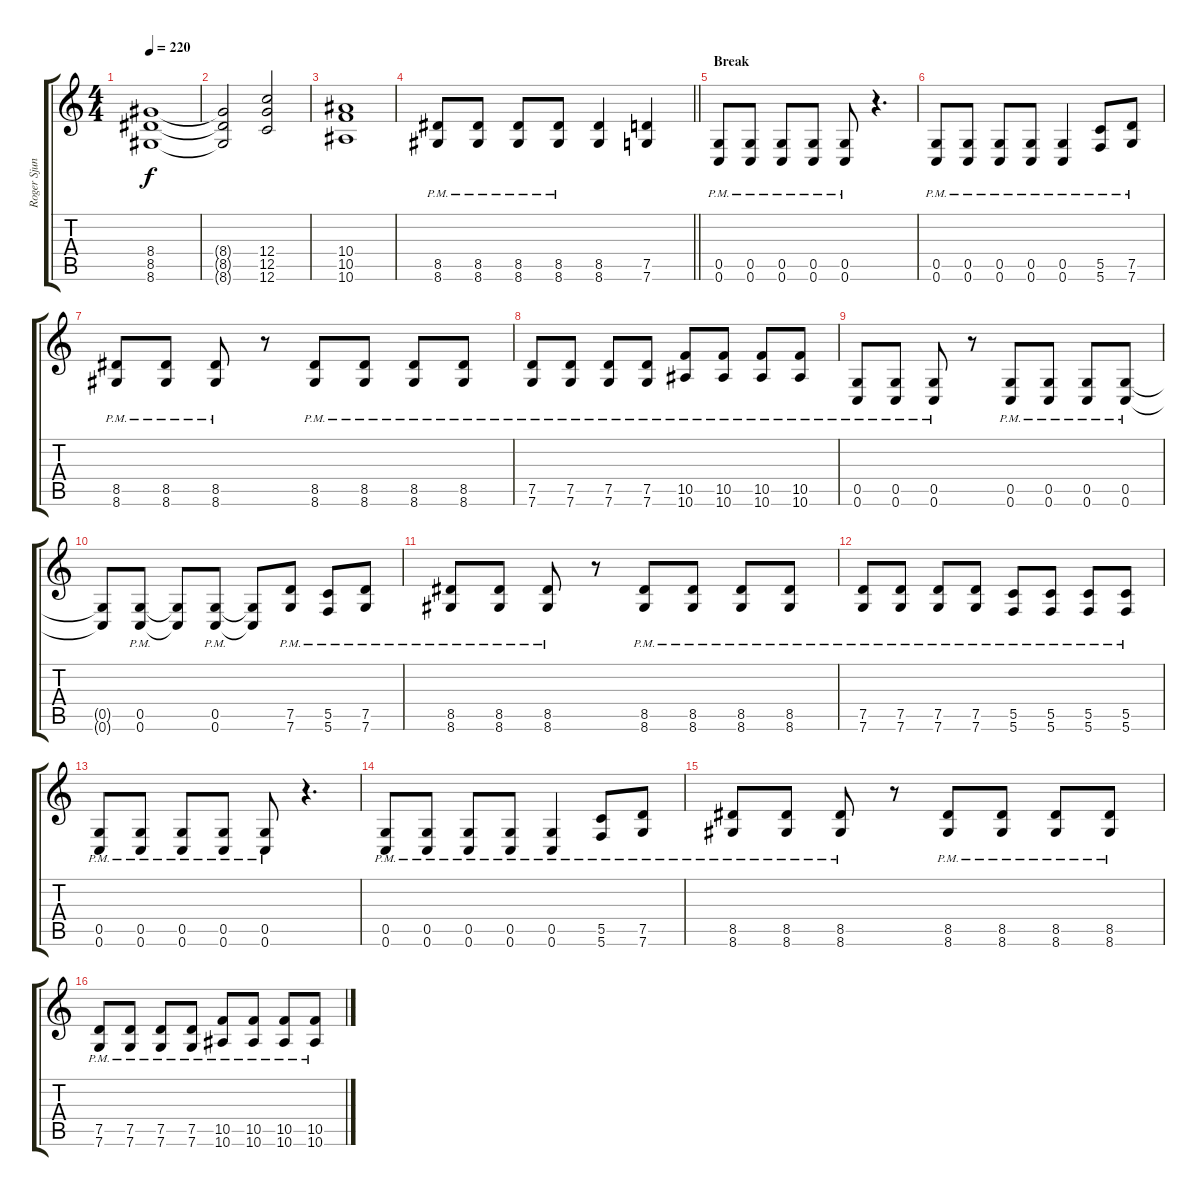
\track ("Roger Sjunneson" "Roger Sjun") {instrument distortionguitar}
\staff {score tabs}
\tuning (D4 A3 F3 C3 G2 C2) {hide}
\ts (4 4)
\tempo 220
\clef g2
\ks c
(8.4 8.5 8.6).1{dy f} |
(8.4{t} 8.5{t} 8.6{t}).2 (12.4 12.5 12.6).2 |
(10.4 10.5 10.6).1 |
\barLineRight lightlight
(8.5{pm} 8.6{pm}).8 (8.5{pm} 8.6{pm}).8 (8.5{pm} 8.6{pm}).8 (8.5{pm} 8.6{pm}).8 (8.5 8.6).4 (7.5 7.6).4 |
\section ("" "Break")
(0.5{pm} 0.6{pm}).8 (0.5{pm} 0.6{pm}).8 (0.5{pm} 0.6{pm}).8 (0.5{pm} 0.6{pm}).8 (0.5{pm} 0.6{pm}).8 r.4{d} |
(0.5{pm} 0.6{pm}).8 (0.5{pm} 0.6{pm}).8 (0.5{pm} 0.6{pm}).8 (0.5{pm} 0.6{pm}).8 (0.5{pm} 0.6{pm}).4 (5.5{pm} 5.6{pm}).8 (7.5{pm} 7.6{pm}).8 |
(8.5{pm} 8.6{pm}).8 (8.5{pm} 8.6{pm}).8 (8.5{pm} 8.6{pm}).8 r.8 (8.5{pm} 8.6{pm}).8 (8.5{pm} 8.6{pm}).8 (8.5{pm} 8.6{pm}).8 (8.5{pm} 8.6{pm}).8 |
(7.5{pm} 7.6{pm}).8 (7.5{pm} 7.6{pm}).8 (7.5{pm} 7.6{pm}).8 (7.5{pm} 7.6{pm}).8 (10.5{pm} 10.6{pm}).8 (10.5{pm} 10.6{pm}).8 (10.5{pm} 10.6{pm}).8 (10.5{pm} 10.6{pm}).8 |
(0.5{pm} 0.6{pm}).8 (0.5{pm} 0.6{pm}).8 (0.5{pm} 0.6{pm}).8 r.8 (0.5{pm} 0.6{pm}).8 (0.5{pm} 0.6{pm}).8 (0.5{pm} 0.6{pm}).8 (0.5{pm} 0.6{pm}).8 |
(0.5{t} 0.6{t}).8 (0.5{pm} 0.6{pm}).8 (0.5{t} 0.6{t}).8 (0.5{pm} 0.6{pm}).8 (0.5{t} 0.6{t}).8 (7.5{pm} 7.6{pm}).8 (5.5{pm} 5.6{pm}).8 (7.5{pm} 7.6{pm}).8 |
(8.5{pm} 8.6{pm}).8 (8.5{pm} 8.6{pm}).8 (8.5{pm} 8.6{pm}).8 r.8 (8.5{pm} 8.6{pm}).8 (8.5{pm} 8.6{pm}).8 (8.5{pm} 8.6{pm}).8 (8.5{pm} 8.6{pm}).8 |
(7.5{pm} 7.6{pm}).8 (7.5{pm} 7.6{pm}).8 (7.5{pm} 7.6{pm}).8 (7.5{pm} 7.6{pm}).8 (5.5{pm} 5.6{pm}).8 (5.5{pm} 5.6{pm}).8 (5.5{pm} 5.6{pm}).8 (5.5{pm} 5.6{pm}).8 |
(0.5{pm} 0.6{pm}).8 (0.5{pm} 0.6{pm}).8 (0.5{pm} 0.6{pm}).8 (0.5{pm} 0.6{pm}).8 (0.5{pm} 0.6{pm}).8 r.4{d} |
(0.5{pm} 0.6{pm}).8 (0.5{pm} 0.6{pm}).8 (0.5{pm} 0.6{pm}).8 (0.5{pm} 0.6{pm}).8 (0.5{pm} 0.6{pm}).4 (5.5{pm} 5.6{pm}).8 (7.5{pm} 7.6{pm}).8 |
(8.5{pm} 8.6{pm}).8 (8.5{pm} 8.6{pm}).8 (8.5{pm} 8.6{pm}).8 r.8 (8.5{pm} 8.6{pm}).8 (8.5{pm} 8.6{pm}).8 (8.5{pm} 8.6{pm}).8 (8.5{pm} 8.6{pm}).8 |
(7.5{pm} 7.6{pm}).8 (7.5{pm} 7.6{pm}).8 (7.5{pm} 7.6{pm}).8 (7.5{pm} 7.6{pm}).8 (10.5{pm} 10.6{pm}).8 (10.5{pm} 10.6{pm}).8 (10.5{pm} 10.6{pm}).8 (10.5{pm} 10.6{pm}).8
